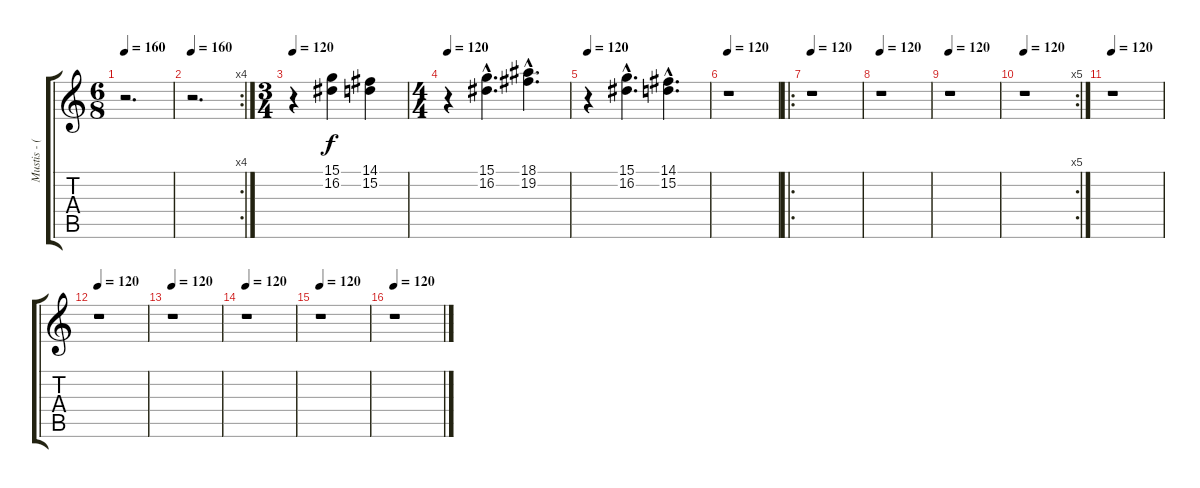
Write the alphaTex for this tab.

\track ("Mustis - (Choirs and Synth)" "Mustis - (") {instrument choiraahs}
\staff {score tabs}
\tuning (E4 B3 G3 D3 A2 E2) {hide}
\ts (6 8)
\tempo 160
\clef g2
\ks c
r.2{d dy ff} |
\rc 4
\tempo 160
r.2{d} |
\ts (3 4)
\tempo 120
r.4{volume 3} (15.1 16.2).4{dy f} (14.1 15.2).4 |
\ts (4 4)
\tempo 120
r.4 (15.1{hac} 16.2{hac}).4{d} (18.1{hac} 19.2{hac}).4{d} |
\tempo 120
r.4 (15.1{hac} 16.2{hac}).4{d} (14.1{hac} 15.2{hac}).4{d} |
\tempo 120
r.1 |
\ro
\tempo 120
r.1 |
\tempo 120
r.1 |
\tempo 120
r.1 |
\rc 5
\tempo 120
r.1 |
\tempo 120
r.1 |
\tempo 120
r.1 |
\tempo 120
r.1 |
\tempo 120
r.1 |
\tempo 120
r.1 |
\tempo 120
r.1
